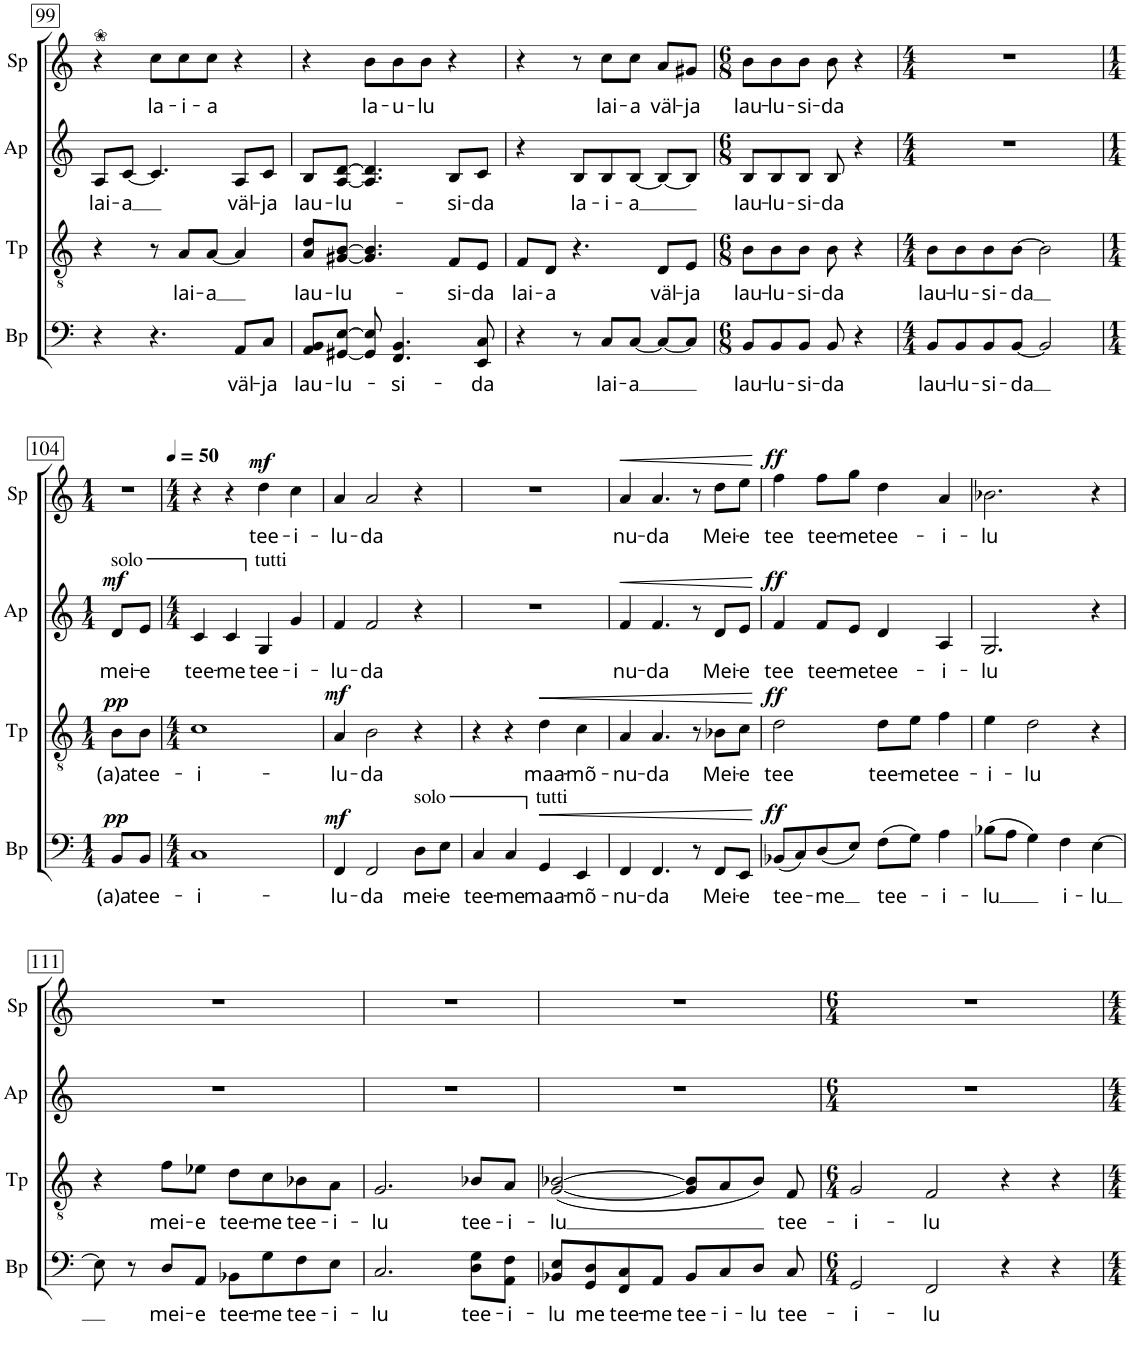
**kern	**text	**text	**dynam	**kern	**text	**dynam	**kern	**text	**dynam	**kern	**text	**dynam	**kern	**kern	**dynam	**kern	**text	**dynam	**kern	**text	**dynam	**kern	**text	**dynam	**kern	**text	**dynam
*part9	*part9	*part9	*part9	*part8	*part8	*part8	*part7	*part7	*part7	*part6	*part6	*part6	*part5	*part5	*part5	*part4	*part4	*part4	*part3	*part3	*part3	*part2	*part2	*part2	*part1	*part1	*part1
*staff10	*staff10	*staff10	*staff10	*staff9	*staff9	*staff9	*staff8	*staff8	*staff8	*staff7	*staff7	*staff7	*staff6	*staff5	*staff5/6	*staff4	*staff4	*staff4	*staff3	*staff3	*staff3	*staff2	*staff2	*staff2	*staff1	*staff1	*staff1
*I"Men	*	*	*	*I"Alto II	*	*	*I"Alto I	*	*	*I"Soprano	*	*	*I"Piano	*	*	*I"cp Basso	*	*	*I"cp Tenore	*	*	*I"cp Alto	*	*	*I"cp Soprano	*	*
*I'M.	*	*	*	*I'A2	*	*	*I'A1	*	*	*I'S.	*	*	*I'Pno.	*	*	*	*	*	*	*	*	*	*	*	*I'Sp	*	*
!!LO:PB:g=z
*clefF4	*	*	*	*clefG2	*	*	*clefG2	*	*	*clefG2	*	*	*clefF4	*clefG2	*	*clefF4	*	*	*clefGv2	*	*	*clefG2	*	*	*clefG2	*	*
*	*	*	*	*Trd1c2	*	*	*Trd1c2	*	*	*	*	*	*	*	*	*	*	*	*	*	*	*Trd1c2	*	*	*	*	*
*k[]	*	*	*	*k[]	*	*	*k[]	*	*	*k[]	*	*	*k[]	*k[]	*	*k[]	*	*	*k[]	*	*	*k[]	*	*	*k[]	*	*
*M7/8	*	*	*	*M7/8	*	*	*M7/8	*	*	*M7/8	*	*	*M7/8	*M7/8	*	*M7/8	*	*	*M7/8	*	*	*M7/8	*	*	*M7/8	*	*
=99	=99	=99	=99	=99	=99	=99	=99	=99	=99	=99	=99	=99	=99	=99	=99	=99	=99	=99	=99	=99	=99	=99	=99	=99	=99	=99	=99
!	!	!	!	!	!	!	!	!	!	!	!	!	!	!	!	!	!	!	!	!	!	!	!	!	!LO:TX:a:t=❀	!	!
!	!	!	!	!	!	!	!	!	!	!	!	!	!	!	!	!	!	!	!	!	!	!	!LO:LY:b	!	!	!	!
2..r	.	.	.	2..r	.	.	2..r	.	.	2..r	.	.	8AA	2..r	.	4r	.	.	4r	.	.	8A/L	lai-	.	4r	.	.
!	!	!	!	!	!	!	!	!	!	!	!	!	!	!	!	!	!	!	!	!	!	!	!LO:LY:b	!	!	!	!
.	.	.	.	.	.	.	.	.	.	.	.	.	4F	.	.	.	.	.	.	.	.	[8c/J	a	.	.	.	.
!	!	!	!	!	!	!	!	!	!	!	!	!	!	!	!	!	!	!	!	!	!	!	!	!	!	!LO:LY:b	!
.	.	.	.	.	.	.	.	.	.	.	.	.	.	.	.	4.r	.	.	8r	.	.	4.c/]	.	.	8cc\L	la-	.
!	!	!	!	!	!	!	!	!	!	!	!	!	!	!	!	!	!	!	!	!LO:LY:b	!	!	!	!	!	!LO:LY:b	!
.	.	.	.	.	.	.	.	.	.	.	.	.	4.E	.	.	.	.	.	8A/L	lai-	.	.	.	.	8cc\	-i-	.
!	!	!	!	!	!	!	!	!	!	!	!	!	!	!	!	!	!	!	!	!LO:LY:b	!	!	!	!	!	!LO:LY:b	!
.	.	.	.	.	.	.	.	.	.	.	.	.	.	.	.	.	.	.	[8A/J	-a	.	.	.	.	8cc\J	-a	.
!	!	!	!	!	!	!	!	!	!	!	!	!	!	!	!	!	!LO:LY:b	!	!	!	!	!	!LO:LY:b	!	!	!	!
.	.	.	.	.	.	.	.	.	.	.	.	.	.	.	.	8AA/L	väl-	.	4A/]	.	.	8A/L	väl-	.	4r	.	.
!	!	!	!	!	!	!	!	!	!	!	!	!	!	!	!	!	!LO:LY:b	!	!	!	!	!	!LO:LY:b	!	!	!	!
.	.	.	.	.	.	.	.	.	.	.	.	.	8AA	.	.	8C/J	-ja	.	.	.	.	8c/J	-ja	.	.	.	.
=100	=100	=100	=100	=100	=100	=100	=100	=100	=100	=100	=100	=100	=100	=100	=100	=100	=100	=100	=100	=100	=100	=100	=100	=100	=100	=100	=100
!	!	!	!	!	!	!	!	!	!	!	!	!	!	!	!	!	!LO:LY:b	!	!	!LO:LY:b	!	!	!LO:LY:b	!	!	!	!
2..r	.	.	.	2..r	.	.	2..r	.	.	2..r	.	.	8BB	2..r	.	8AA/ 8BB/L	lau-	.	8A/ 8d/L	lau-	.	8B/L	lau-	.	4r	.	.
!	!	!	!	!	!	!	!	!	!	!	!	!	!	!	!	!	!LO:LY:b	!	!	!LO:LY:b	!	!	!LO:LY:b	!	!	!	!
.	.	.	.	.	.	.	.	.	.	.	.	.	4F	.	.	[8GG#X/ [8E/J	-lu-	.	[8G#X/ [8B/J	-lu-	.	[8A/ [8d/J	lu-	.	.	.	.
!	!	!	!	!	!	!	!	!	!	!	!	!	!	!	!	!	!	!	!	!	!	!	!	!	!	!LO:LY:b	!
.	.	.	.	.	.	.	.	.	.	.	.	.	.	.	.	8GG#/] 8E/]	.	.	4.G#/] 4.B/]	.	.	4.A/] 4.d/]	.	.	8b\L	la-	.
!	!	!	!	!	!	!	!	!	!	!	!	!	!	!	!	!	!LO:LY:b	!	!	!	!	!	!	!	!	!LO:LY:b	!
.	.	.	.	.	.	.	.	.	.	.	.	.	4.E	.	.	4.FF/ 4.BB/	si-	.	.	.	.	.	.	.	8b\	-u-	.
!	!	!	!	!	!	!	!	!	!	!	!	!	!	!	!	!	!	!	!	!	!	!	!	!	!	!LO:LY:b	!
.	.	.	.	.	.	.	.	.	.	.	.	.	.	.	.	.	.	.	.	.	.	.	.	.	8b\J	-lu	.
!	!	!	!	!	!	!	!	!	!	!	!	!	!	!	!	!	!	!	!	!LO:LY:b	!	!	!LO:LY:b	!	!	!	!
.	.	.	.	.	.	.	.	.	.	.	.	.	.	.	.	.	.	.	8F/L	-si-	.	8B/L	-si-	.	4r	.	.
!	!	!	!	!	!	!	!	!	!	!	!	!	!	!	!	!	!LO:LY:b	!	!	!LO:LY:b	!	!	!LO:LY:b	!	!	!	!
.	.	.	.	.	.	.	.	.	.	.	.	.	8BB	.	.	8EE/ 8C/	-da	.	8E/J	-da	.	8c/J	-da	.	.	.	.
=101	=101	=101	=101	=101	=101	=101	=101	=101	=101	=101	=101	=101	=101	=101	=101	=101	=101	=101	=101	=101	=101	=101	=101	=101	=101	=101	=101
!	!	!	!	!	!	!	!	!	!	!	!	!	!	!	!	!	!	!	!	!LO:LY:b	!	!	!	!	!	!	!
2..r	.	.	.	2..r	.	.	2..r	.	.	2..r	.	.	8C	2..r	.	4r	.	.	8F/L	lai-	.	4r	.	.	4r	.	.
!	!	!	!	!	!	!	!	!	!	!	!	!	!	!	!	!	!	!	!	!LO:LY:b	!	!	!	!	!	!	!
.	.	.	.	.	.	.	.	.	.	.	.	.	4F	.	.	.	.	.	8D/J	-a	.	.	.	.	.	.	.
!	!	!	!	!	!	!	!	!	!	!	!	!	!	!	!	!	!	!	!	!	!	!	!LO:LY:b	!	!	!	!
.	.	.	.	.	.	.	.	.	.	.	.	.	.	.	.	8r	.	.	4.r	.	.	8B/L	la-	.	8r	.	.
!	!	!	!	!	!	!	!	!	!	!	!	!	!	!	!	!	!LO:LY:b	!	!	!	!	!	!LO:LY:b	!	!	!LO:LY:b	!
.	.	.	.	.	.	.	.	.	.	.	.	.	4F	.	.	8C/L	lai-	.	.	.	.	8B/	-i-	.	8cc\L	lai-	.
!	!	!	!	!	!	!	!	!	!	!	!	!	!	!	!	!	!LO:LY:b	!	!	!	!	!	!LO:LY:b	!	!	!LO:LY:b	!
.	.	.	.	.	.	.	.	.	.	.	.	.	.	.	.	[8C/J	-a	.	.	.	.	[8B/J	-a	.	8cc\J	-a	.
!	!	!	!	!	!	!	!	!	!	!	!	!	!	!	!	!	!	!	!	!LO:LY:b	!	!	!	!	!	!LO:LY:b	!
.	.	.	.	.	.	.	.	.	.	.	.	.	4E	.	.	8C/L_	.	.	8D/L	väl-	.	8B/L_	.	.	8a/L	väl-	.
!	!	!	!	!	!	!	!	!	!	!	!	!	!	!	!	!	!	!	!	!LO:LY:b	!	!	!	!	!	!LO:LY:b	!
.	.	.	.	.	.	.	.	.	.	.	.	.	.	.	.	8C/J]	.	.	8E/J	-ja	.	8B/J]	.	.	8g#X/J	-ja	.
=102	=102	=102	=102	=102	=102	=102	=102	=102	=102	=102	=102	=102	=102	=102	=102	=102	=102	=102	=102	=102	=102	=102	=102	=102	=102	=102	=102
*M6/8	*	*	*	*M6/8	*	*	*M6/8	*	*	*M6/8	*	*	*M6/8	*M6/8	*	*M6/8	*	*	*M6/8	*	*	*M6/8	*	*	*M6/8	*	*
!	!	!	!	!	!	!	!	!	!	!	!	!	!	!	!	!	!LO:LY:b	!	!	!LO:LY:b	!	!	!LO:LY:b	!	!	!LO:LY:b	!
2.r	.	.	.	2.r	.	.	2.r	.	.	2.r	.	.	2.r	8e	.	8BB/L	lau-	.	8B\L	lau-	.	8B/L	lau-	.	8b\L	lau-	.
!	!	!	!	!	!	!	!	!	!	!	!	!	!	!	!	!	!LO:LY:b	!	!	!LO:LY:b	!	!	!LO:LY:b	!	!	!LO:LY:b	!
.	.	.	.	.	.	.	.	.	.	.	.	.	.	4e	.	8BB/	-lu-	.	8B\	-lu-	.	8B/	-lu-	.	8b\	-lu-	.
!	!	!	!	!	!	!	!	!	!	!	!	!	!	!	!	!	!LO:LY:b	!	!	!LO:LY:b	!	!	!LO:LY:b	!	!	!LO:LY:b	!
.	.	.	.	.	.	.	.	.	.	.	.	.	.	.	.	8BB/J	-si-	.	8B\J	-si-	.	8B/J	-si-	.	8b\J	-si-	.
!	!	!	!	!	!	!	!	!	!	!	!	!	!	!	!	!	!LO:LY:b	!	!	!LO:LY:b	!	!	!LO:LY:b	!	!	!LO:LY:b	!
.	.	.	.	.	.	.	.	.	.	.	.	.	.	4e	.	8BB/	-da	.	8B\	-da	.	8B/	-da	.	8b\	-da	.
.	.	.	.	.	.	.	.	.	.	.	.	.	.	.	.	4r	.	.	4r	.	.	4r	.	.	4r	.	.
.	.	.	.	.	.	.	.	.	.	.	.	.	.	[8e	.	.	.	.	.	.	.	.	.	.	.	.	.
=103	=103	=103	=103	=103	=103	=103	=103	=103	=103	=103	=103	=103	=103	=103	=103	=103	=103	=103	=103	=103	=103	=103	=103	=103	=103	=103	=103
*M4/4	*	*	*	*M4/4	*	*	*M4/4	*	*	*M4/4	*	*	*M4/4	*M4/4	*	*M4/4	*	*	*M4/4	*	*	*M4/4	*	*	*M4/4	*	*
!	!	!	!	!	!	!	!	!	!	!	!	!	!	!	!LO:DY:b=2	!	!LO:LY:b	!	!	!LO:LY:b	!	!	!	!	!	!	!
1r	.	.	.	1r	.	.	1r	.	.	1r	.	.	16EE/LL	8e]	p	8BB/L	lau-	.	8B\L	lau-	.	1r	.	.	1r	.	.
.	.	.	.	.	.	.	.	.	.	.	.	.	16EE/J	.	.	.	.	.	.	.	.	.	.	.	.	.	.
!	!	!	!	!	!	!	!	!	!	!	!	!	!	!	!	!	!LO:LY:b	!	!	!LO:LY:b	!	!	!	!	!	!	!
.	.	.	.	.	.	.	.	.	.	.	.	.	16EE/L	4e	.	8BB/	-lu-	.	8B\	-lu-	.	.	.	.	.	.	.
.	.	.	.	.	.	.	.	.	.	.	.	.	16EE/JJ	.	.	.	.	.	.	.	.	.	.	.	.	.	.
!	!	!	!	!	!	!	!	!	!	!	!	!	!	!	!	!	!LO:LY:b	!	!	!LO:LY:b	!	!	!	!	!	!	!
.	.	.	.	.	.	.	.	.	.	.	.	.	16EE/LL	.	.	8BB/	-si-	.	8B\	-si-	.	.	.	.	.	.	.
.	.	.	.	.	.	.	.	.	.	.	.	.	16EE/	.	.	.	.	.	.	.	.	.	.	.	.	.	.
!	!	!	!	!	!	!	!	!	!	!	!	!	!	!	!	!	!LO:LY:b	!	!	!LO:LY:b	!	!	!	!	!	!	!
.	.	.	.	.	.	.	.	.	.	.	.	.	16EE/JJ	2e	.	[8BB/J	-da	.	[8B\J	-da	.	.	.	.	.	.	.
.	.	.	.	.	.	.	.	.	.	.	.	.	16r	.	.	.	.	.	.	.	.	.	.	.	.	.	.
.	.	.	.	.	.	.	.	.	.	.	.	.	16EE/ 16BB/LL	.	.	2BB/]	.	.	2B\]	.	.	.	.	.	.	.	.
.	.	.	.	.	.	.	.	.	.	.	.	.	16EE/ 16BB/J	.	.	.	.	.	.	.	.	.	.	.	.	.	.
.	.	.	.	.	.	.	.	.	.	.	.	.	16EE/ 16BB/L	.	.	.	.	.	.	.	.	.	.	.	.	.	.
.	.	.	.	.	.	.	.	.	.	.	.	.	16EE/ 16BB/JJ	.	.	.	.	.	.	.	.	.	.	.	.	.	.
*	*	*	*	*	*	*	*	*	*	*	*	*	*Xbrackettup	*	*	*	*	*	*	*	*	*	*	*	*	*	*
.	.	.	.	.	.	.	.	.	.	.	.	.	12EE/ 12BB/L	.	.	.	.	.	.	.	.	.	.	.	.	.	.
.	.	.	.	.	.	.	.	.	.	.	.	.	12EE/ 12BB/	.	.	.	.	.	.	.	.	.	.	.	.	.	.
.	.	.	.	.	.	.	.	.	.	.	.	.	.	8r	.	.	.	.	.	.	.	.	.	.	.	.	.
.	.	.	.	.	.	.	.	.	.	.	.	.	12EE/ 12BB/J	.	.	.	.	.	.	.	.	.	.	.	.	.	.
!!LO:LB:g=z
=104	=104	=104	=104	=104	=104	=104	=104	=104	=104	=104	=104	=104	=104	=104	=104	=104	=104	=104	=104	=104	=104	=104	=104	=104	=104	=104	=104
*M1/4	*	*	*	*M1/4	*	*	*M1/4	*	*	*M1/4	*	*	*M1/4	*M1/4	*	*M1/4	*	*	*M1/4	*	*	*M1/4	*	*	*M1/4	*	*
!	!	!	!	!	!	!	!	!	!	!	!	!	!	!	!	!	!	!	!	!	!	!LO:TX:a:t=solo	!	!	!	!	!
!	!	!	!LO:DY:b	!	!	!LO:DY:b	!	!	!	!	!	!	!	!	!	!	!LO:LY:b	!LO:DY:a	!	!LO:LY:b	!LO:DY:a	!	!LO:LY:b	!LO:DY:a	!	!	!
8r	.	.	pp	8r	.	pp	4r	.	.	4r	.	.	24EE/ 24BB/LL	4r	.	8BB/L	(a)a	pp	8B\L	(a)a	pp	8d/L	mei-	mf	4r	.	.
.	.	.	.	.	.	.	.	.	.	.	.	.	24EE/ 24C/	.	.	.	.	.	.	.	.	.	.	.	.	.	.
.	.	.	.	.	.	.	.	.	.	.	.	.	24EE/ 24D/J	.	.	.	.	.	.	.	.	.	.	.	.	.	.
!	!	!	!	!	!	!	!	!	!	!	!	!	!	!	!	!	!LO:LY:b	!	!	!LO:LY:b	!	!	!LO:LY:b	!	!	!	!
8BB	tee-	.	.	8B	tee-	.	.	.	.	.	.	.	8EE/ 8E/J	.	.	8BB/J	tee-	.	8B\J	tee-	.	8e/J	-e	.	.	.	.
=105	=105	=105	=105	=105	=105	=105	=105	=105	=105	=105	=105	=105	=105	=105	=105	=105	=105	=105	=105	=105	=105	=105	=105	=105	=105	=105	=105
*M4/4	*	*	*	*M4/4	*	*	*M4/4	*	*	*M4/4	*	*	*M4/4	*M4/4	*	*M4/4	*	*	*M4/4	*	*	*M4/4	*	*	*M4/4	*	*
*	*	*	*	*	*	*	*	*	*	*	*	*	*	*	*	*	*	*	*	*	*	*	*	*	*MM50	*	*
!	!	!	!	!	!	!	!	!	!	!	!	!	!	!	!	!	!LO:LY:b	!	!	!LO:LY:b	!	!	!LO:LY:b	!	!	!	!
1C	-i-	.	.	1c	-i-	.	4r	.	.	4r	.	.	1CC: 1EE: 1GG: 1C:	1c 1e 1g 1cc	.	1C	-i-	.	1c	-i-	.	4c/	tee-	.	4r	.	.
!	!	!	!	!	!	!	!	!	!	!	!	!	!	!	!	!	!	!	!	!	!	!	!LO:LY:b	!	!	!	!
.	.	.	.	.	.	.	4r	.	.	4r	.	.	.	.	.	.	.	.	.	.	.	4c/	-me	.	4r	.	.
!	!	!	!	!	!	!	!	!	!	!	!	!	!	!	!	!	!	!	!	!	!	!LO:TX:a:t=tutti	!	!	!	!	!
!	!	!	!	!	!	!	!	!	!	!	!	!LO:DY:b	!	!	!	!	!	!	!	!	!	!	!LO:LY:b	!	!	!LO:LY:b	!LO:DY:a
.	.	.	.	.	.	.	4G	tee-	.	4dd	tee-	mf	.	.	.	.	.	.	.	.	.	4G/	tee-	.	4dd\	tee-	mf
!	!	!	!	!	!	!	!	!	!	!	!	!	!	!	!	!	!	!	!	!	!	!	!LO:LY:b	!	!	!LO:LY:b	!
.	.	.	.	.	.	.	4g	-i-	.	4cc	-i-	.	.	.	.	.	.	.	.	.	.	4g/	-i-	.	4cc\	-i-	.
=106	=106	=106	=106	=106	=106	=106	=106	=106	=106	=106	=106	=106	=106	=106	=106	=106	=106	=106	=106	=106	=106	=106	=106	=106	=106	=106	=106
!	!	!	!LO:DY:b	!	!	!LO:DY:b	!	!	!	!	!	!	!	!	!	!	!LO:LY:b	!LO:DY:a	!	!LO:LY:b	!LO:DY:a	!	!LO:LY:b	!	!	!LO:LY:b	!
4FF	-lu-	.	mf	4A	-lu-	mf	4f	-lu-	.	4a	-lu-	.	4DD 4C	2r	.	4FF/	-lu-	mf	4A/	-lu-	mf	4f/	-lu-	.	4a/	-lu-	.
!	!	!	!	!	!	!	!	!	!	!	!	!	!	!	!	!	!LO:LY:b	!	!	!LO:LY:b	!	!	!LO:LY:b	!	!	!LO:LY:b	!
2FF	-da	.	.	2B	-da	.	2f	-da	.	2a	-da	.	2DD 2D	.	.	2FF/	-da	.	2B\	-da	.	2f/	-da	.	2a/	-da	.
!	!	!	!	!	!	!	!	!	!	!	!	!	!	!	!LO:DY:b	!	!	!	!	!	!	!	!	!	!	!	!
*	*	*	*	*	*	*	*	*	*	*	*	*	*	*tremolo	*	*	*	*	*	*	*	*	*	*	*	*	*
.	.	.	.	.	.	.	.	.	.	.	.	.	.	32f 32a 32b 32ddLLL	p	.	.	.	.	.	.	.	.	.	.	.	.
.	.	.	.	.	.	.	.	.	.	.	.	.	.	32f 32a 32b 32dd	.	.	.	.	.	.	.	.	.	.	.	.	.
.	.	.	.	.	.	.	.	.	.	.	.	.	.	32f 32a 32b 32dd	.	.	.	.	.	.	.	.	.	.	.	.	.
.	.	.	.	.	.	.	.	.	.	.	.	.	.	32f 32a 32b 32dd	.	.	.	.	.	.	.	.	.	.	.	.	.
.	.	.	.	.	.	.	.	.	.	.	.	.	.	32f 32a 32b 32dd	.	.	.	.	.	.	.	.	.	.	.	.	.
.	.	.	.	.	.	.	.	.	.	.	.	.	.	32f 32a 32b 32dd	.	.	.	.	.	.	.	.	.	.	.	.	.
.	.	.	.	.	.	.	.	.	.	.	.	.	.	32f 32a 32b 32dd	.	.	.	.	.	.	.	.	.	.	.	.	.
.	.	.	.	.	.	.	.	.	.	.	.	.	.	32f 32a 32b 32ddJJJ	.	.	.	.	.	.	.	.	.	.	.	.	.
*	*	*	*	*	*	*	*	*	*	*	*	*	*	*Xtremolo	*	*	*	*	*	*	*	*	*	*	*	*	*
!	!	!	!	!	!	!	!	!	!	!	!	!	!	!	!	!LO:TX:a:t=solo	!	!	!	!	!	!	!	!	!	!	!
!	!	!	!	!	!	!	!	!	!	!	!	!	!	!	!	!	!LO:LY:b	!	!	!	!	!	!	!	!	!	!
4r	.	.	.	4r	.	.	4r	.	.	4r	.	.	4r	4r	.	8D\L	mei-	.	4r	.	.	4r	.	.	4r	.	.
!	!	!	!	!	!	!	!	!	!	!	!	!	!	!	!	!	!LO:LY:b	!	!	!	!	!	!	!	!	!	!
.	.	.	.	.	.	.	.	.	.	.	.	.	.	.	.	8E\J	-e	.	.	.	.	.	.	.	.	.	.
=107	=107	=107	=107	=107	=107	=107	=107	=107	=107	=107	=107	=107	=107	=107	=107	=107	=107	=107	=107	=107	=107	=107	=107	=107	=107	=107	=107
!	!	!	!	!	!	!	!	!	!	!	!	!	!	!	!	!	!LO:LY:b	!	!	!	!	!	!	!	!	!	!
4r	.	.	.	4r	.	.	1r	.	.	1r	.	.	1r	1r	.	4C/	tee-	.	4r	.	.	1r	.	.	1r	.	.
!	!	!	!	!	!	!	!	!	!	!	!	!	!	!	!	!	!LO:LY:b	!	!	!	!	!	!	!	!	!	!
4r	.	.	.	4r	.	.	.	.	.	.	.	.	.	.	.	4C/	-me	.	4r	.	.	.	.	.	.	.	.
!	!	!	!	!	!	!	!	!	!	!	!	!	!	!	!	!LO:TX:a:t=tutti	!	!	!	!	!	!	!	!	!	!	!
!	!	!	!LO:HP:b	!	!	!LO:HP:b	!	!	!	!	!	!	!	!	!	!	!LO:LY:b	!LO:HP:b	!	!LO:LY:b	!LO:HP:b	!	!	!	!	!	!
4GG	maa-	.	<	4d	maa-	<	.	.	.	.	.	.	.	.	.	4GG/	maa-	<	4d\	maa-	<	.	.	.	.	.	.
!	!	!	!	!	!	!	!	!	!	!	!	!	!	!	!	!	!LO:LY:b	!	!	!LO:LY:b	!	!	!	!	!	!	!
4EE	-mõ-	.	.	4c	-mõ-	.	.	.	.	.	.	.	.	.	.	4EE/	-mõ-	.	4c\	-mõ-	.	.	.	.	.	.	.
=108	=108	=108	=108	=108	=108	=108	=108	=108	=108	=108	=108	=108	=108	=108	=108	=108	=108	=108	=108	=108	=108	=108	=108	=108	=108	=108	=108
!	!	!	!	!	!	!	!	!	!LO:HP:b	!	!	!LO:HP:b	!	!	!	!	!LO:LY:b	!	!	!LO:LY:b	!	!	!LO:LY:b	!LO:HP:b	!	!LO:LY:b	!LO:HP:b
4FF	-nu-	.	.	4A	nu-	.	4f	nu-	<	4a	nu-	<	4DD 4FF	4r	.	4FF/	-nu-	.	4A/	nu-	.	4f/	nu-	<	4a/	nu-	<
!	!	!	!	!	!	!	!	!	!	!	!	!	!	!	!	!	!LO:LY:b	!	!	!LO:LY:b	!	!	!LO:LY:b	!	!	!LO:LY:b	!
4.FF	-da	.	.	4.A	-da	.	4.f	-da	.	4.a	-da	.	4.DD 4.D	4r	.	4.FF/	-da	.	4.A/	-da	.	4.f/	-da	.	4.a/	-da	.
.	.	.	.	.	.	.	.	.	.	.	.	.	.	4r	.	.	.	.	.	.	.	.	.	.	.	.	.
8r	.	.	.	8r	.	.	8r	.	.	8r	.	.	8r	.	.	8r	.	.	8r	.	.	8r	.	.	8r	.	.
!	!	!	!	!	!	!	!	!	!	!	!	!	!	!	!LO:DY:b=2	!	!LO:LY:b	!	!	!LO:LY:b	!	!	!LO:LY:b	!	!	!LO:LY:b	!
!	!	!	!	!	!	!	!	!	!	!	!	!	!	!	!LO:DY:n=1:b	!	!	!	!	!	!	!	!	!	!	!	!
8FF/L	Mei-	.	.	8B-X/L	Mei-	.	8d/L	Mei-	.	8dd\L	Mei-	.	8d\L	8dd\L	f f	8FF/L	Mei-	.	8B-X\L	Mei-	.	8d/L	Mei-	.	8dd\L	Mei-	.
!	!	!	!	!	!	!	!	!	!	!	!	!	!	!	!	!	!LO:LY:b	!	!	!LO:LY:b	!	!	!LO:LY:b	!	!	!LO:LY:b	!
8EE/J	-e	.	.	8c/J	-e	.	8e/J	-e	.	8ee\J	-e	.	8c\J	8cc\J	.	8EE/J	-e	.	8c\J	-e	.	8e/J	-e	.	8ee\J	-e	.
.	.	.	[	.	.	[	.	.	[	.	.	[	.	.	.	.	.	[	.	.	[	.	.	[	.	.	[
=109	=109	=109	=109	=109	=109	=109	=109	=109	=109	=109	=109	=109	=109	=109	=109	=109	=109	=109	=109	=109	=109	=109	=109	=109	=109	=109	=109
!	!	!	!LO:DY:b	!	!	!LO:DY:b	!	!	!LO:DY:b	!	!	!LO:DY:b	!	!	!	!	!LO:LY:b	!LO:DY:a	!	!LO:LY:b	!LO:DY:a	!	!LO:LY:b	!LO:DY:a	!	!LO:LY:b	!LO:DY:a
(8BB-X/L	tee-	.	ff	2d	tee	ff	4f	tee	ff	4ff	tee	ff	4B-X	4b-X	.	(8BB-X/L	tee-	ff	2d\	tee	ff	4f/	tee	ff	4ff\	tee	ff
8C/J)	.	.	.	.	.	.	.	.	.	.	.	.	.	.	.	8C/)	.	.	.	.	.	.	.	.	.	.	.
!	!	!	!	!	!	!	!	!	!	!	!	!	!	!	!	!	!LO:LY:b	!	!	!	!	!	!LO:LY:b	!	!	!LO:LY:b	!
(8D\L	-me	.	.	.	.	.	8f/L	tee-	.	8ff\L	tee-	.	4A	4a	.	(8D/	-me	.	.	.	.	8f/L	tee-	.	8ff\L	tee-	.
!	!	!	!	!	!	!	!	!	!	!	!	!	!	!	!	!	!	!	!	!	!	!	!LO:LY:b	!	!	!LO:LY:b	!
8E\J)	.	.	.	.	.	.	8e/J	-me	.	8gg\J	-me	.	.	.	.	8E/J)	.	.	.	.	.	8e/J	-me	.	8gg\J	-me	.
!	!	!	!	!	!	!	!	!	!	!	!	!	!	!	!	!	!LO:LY:b	!	!	!LO:LY:b	!	!	!LO:LY:b	!	!	!LO:LY:b	!
(8F\L	tee-	.	.	8d/L	tee-	.	4d	tee-	.	4dd	tee-	.	4F	4f	.	(8F\L	tee-	.	8d\L	tee-	.	4d/	tee-	.	4dd\	tee-	.
!	!	!	!	!	!	!	!	!	!	!	!	!	!	!	!	!	!	!	!	!LO:LY:b	!	!	!	!	!	!	!
8G\J)	.	.	.	8e/J	-me	.	.	.	.	.	.	.	.	.	.	8G\J)	.	.	8e\J	-me	.	.	.	.	.	.	.
!	!	!	!	!	!	!	!	!	!	!	!	!	!	!	!	!	!LO:LY:b	!	!	!LO:LY:b	!	!	!LO:LY:b	!	!	!LO:LY:b	!
4A	-i-	.	.	4f	tee-	.	4A	-i-	.	4a	-i-	.	4A	4a	.	4A\	-i-	.	4f\	tee-	.	4A/	-i-	.	4a/	-i-	.
=110	=110	=110	=110	=110	=110	=110	=110	=110	=110	=110	=110	=110	=110	=110	=110	=110	=110	=110	=110	=110	=110	=110	=110	=110	=110	=110	=110
!	!	!	!	!	!	!	!	!	!	!	!	!	!	!	!	!	!LO:LY:b	!	!	!LO:LY:b	!	!	!LO:LY:b	!	!	!LO:LY:b	!
(8B-X\L	-lu	.	.	4e	-i-	.	2.G	lu	.	2.b-X	-lu	.	2A	2a	.	(8B-X\L	-lu	.	4e\	-i-	.	2.G/	lu	.	2.b-X\	-lu	.
8A\J	.	.	.	.	.	.	.	.	.	.	.	.	.	.	.	8A\J	.	.	.	.	.	.	.	.	.	.	.
!	!	!	!	!	!	!	!	!	!	!	!	!	!	!	!	!	!	!	!	!LO:LY:b	!	!	!	!	!	!	!
4G)	.	.	.	2d	-lu	.	.	.	.	.	.	.	.	.	.	4G\)	.	.	2d\	-lu	.	.	.	.	.	.	.
!	!	!	!	!	!	!	!	!	!	!	!	!	!	!	!	!	!LO:LY:b	!	!	!	!	!	!	!	!	!	!
4F	i-	.	.	.	.	.	.	.	.	.	.	.	4r	4r	.	4F\	i-	.	.	.	.	.	.	.	.	.	.
!	!	!	!	!	!	!	!	!	!	!	!	!	!	!	!	!	!LO:LY:b	!	!	!	!	!	!	!	!	!	!
[4E	-lu	.	.	4r	.	.	4r	.	.	4r	.	.	4r	4r	.	[4E\	-lu	.	4r	.	.	4r	.	.	4r	.	.
!!LO:LB:g=z
=111	=111	=111	=111	=111	=111	=111	=111	=111	=111	=111	=111	=111	=111	=111	=111	=111	=111	=111	=111	=111	=111	=111	=111	=111	=111	=111	=111
*^	*	*	*	*	*	*	*	*	*	*	*	*	*	*	*	*	*	*	*	*	*	*	*	*	*	*	*
8E]	4ryy	.	.	.	1r	.	.	1r	.	.	1r	.	.	1r	1r	.	8E\]	.	.	4r	.	.	1r	.	.	1r	.	.
8r	.	.	.	.	.	.	.	.	.	.	.	.	.	.	.	.	8r	.	.	.	.	.	.	.	.	.	.	.
!	!	!	!	!	!	!	!	!	!	!	!	!	!	!	!	!	!	!LO:LY:b	!	!	!LO:LY:b	!	!	!	!	!	!	!
8F\L	8D/L	mei-	.	.	.	.	.	.	.	.	.	.	.	.	.	.	8D/L	mei-	.	8f\L	mei-	.	.	.	.	.	.	.
!	!	!	!	!	!	!	!	!	!	!	!	!	!	!	!	!	!	!LO:LY:b	!	!	!LO:LY:b	!	!	!	!	!	!	!
8F\J	8AA/J	-e	.	.	.	.	.	.	.	.	.	.	.	.	.	.	8AA/J	-e	.	8e-X\J	-e	.	.	.	.	.	.	.
!	!	!	!	!	!	!	!	!	!	!	!	!	!	!	!	!	!	!LO:LY:b	!	!	!LO:LY:b	!	!	!	!	!	!	!
8F\L	8BB-X\L	tee-	.	.	.	.	.	.	.	.	.	.	.	.	.	.	8BB-X\L	tee-	.	8d\L	tee-	.	.	.	.	.	.	.
!	!	!	!	!	!	!	!	!	!	!	!	!	!	!	!	!	!	!LO:LY:b	!	!	!LO:LY:b	!	!	!	!	!	!	!
8B-X\J	8G\J	-me	.	.	.	.	.	.	.	.	.	.	.	.	.	.	8G\	-me	.	8c\	-me	.	.	.	.	.	.	.
!	!	!	!	!	!	!	!	!	!	!	!	!	!	!	!	!	!	!LO:LY:b	!	!	!LO:LY:b	!	!	!	!	!	!	!
8B-\L	8F\L	tee-	.	.	.	.	.	.	.	.	.	.	.	.	.	.	8F\	tee-	.	8B-X\	tee-	.	.	.	.	.	.	.
!	!	!	!	!	!	!	!	!	!	!	!	!	!	!	!	!	!	!LO:LY:b	!	!	!LO:LY:b	!	!	!	!	!	!	!
8A\J	8E\J	-i-	.	.	.	.	.	.	.	.	.	.	.	.	.	.	8E\J	-i-	.	8A\J	-i-	.	.	.	.	.	.	.
=112	=112	=112	=112	=112	=112	=112	=112	=112	=112	=112	=112	=112	=112	=112	=112	=112	=112	=112	=112	=112	=112	=112	=112	=112	=112	=112	=112	=112
!	!	!	!	!	!	!	!	!	!	!	!	!	!	!	!	!	!	!LO:LY:b	!	!	!LO:LY:b	!	!	!	!	!	!	!
2.G	2.C	-lu	.	.	1r	.	.	1r	.	.	1r	.	.	1r	1r	.	2.C/	-lu	.	2.G/	-lu	.	1r	.	.	1r	.	.
!	!	!	!	!	!	!	!	!	!	!	!	!	!	!	!	!	!	!LO:LY:b	!	!	!LO:LY:b	!	!	!	!	!	!	!
8G\L	8D/L	.	tee-	.	.	.	.	.	.	.	.	.	.	.	.	.	8D\ 8G\L	tee-	.	8B-X/L	tee-	.	.	.	.	.	.	.
!	!	!	!	!	!	!	!	!	!	!	!	!	!	!	!	!	!	!LO:LY:b	!	!	!LO:LY:b	!	!	!	!	!	!	!
8F\J	8AA/J	.	-i-	.	.	.	.	.	.	.	.	.	.	.	.	.	8AA\ 8F\J	-i-	.	8A/J	-i-	.	.	.	.	.	.	.
=113	=113	=113	=113	=113	=113	=113	=113	=113	=113	=113	=113	=113	=113	=113	=113	=113	=113	=113	=113	=113	=113	=113	=113	=113	=113	=113	=113	=113
!	!	!	!	!	!	!	!	!	!	!	!	!	!	!	!	!	!	!LO:LY:b	!	!	!LO:LY:b	!	!	!	!	!	!	!
([2G	8BB-X/ 8E/L	.	-lu	.	1r	.	.	1r	.	.	1r	.	.	1r	1r	.	8BB-X/ 8E/L	-lu	.	([2G/ [2B-X/	-lu	.	1r	.	.	1r	.	.
!	!	!	!	!	!	!	!	!	!	!	!	!	!	!	!	!	!	!LO:LY:b	!	!	!	!	!	!	!	!	!	!
.	8GG/ 8D/J	.	me	.	.	.	.	.	.	.	.	.	.	.	.	.	8GG/ 8D/	me	.	.	.	.	.	.	.	.	.	.
!	!	!	!	!	!	!	!	!	!	!	!	!	!	!	!	!	!	!LO:LY:b	!	!	!	!	!	!	!	!	!	!
.	8FF/ 8C/L	.	tee-	.	.	.	.	.	.	.	.	.	.	.	.	.	8FF/ 8C/	tee-	.	.	.	.	.	.	.	.	.	.
!	!	!	!	!	!	!	!	!	!	!	!	!	!	!	!	!	!	!LO:LY:b	!	!	!	!	!	!	!	!	!	!
.	8AA/J	.	-me	.	.	.	.	.	.	.	.	.	.	.	.	.	8AA/J	-me	.	.	.	.	.	.	.	.	.	.
!	!	!	!	!	!	!	!	!	!	!	!	!	!	!	!	!	!	!LO:LY:b	!	!	!	!	!	!	!	!	!	!
8G\L]	8BB-/L	.	tee-	.	.	.	.	.	.	.	.	.	.	.	.	.	8BB-/L	tee-	.	8G/] 8B-/]L	.	.	.	.	.	.	.	.
!	!	!	!	!	!	!	!	!	!	!	!	!	!	!	!	!	!	!LO:LY:b	!	!	!	!	!	!	!	!	!	!
8A\J	8C/J	.	-i-	.	.	.	.	.	.	.	.	.	.	.	.	.	8C/	-i-	.	8A/	.	.	.	.	.	.	.	.
!	!	!	!	!	!	!	!	!	!	!	!	!	!	!	!	!	!	!LO:LY:b	!	!	!	!	!	!	!	!	!	!
8B-X\L)	8D/L	.	-lu	.	.	.	.	.	.	.	.	.	.	.	.	.	8D/J	-lu	.	8B-/J)	.	.	.	.	.	.	.	.
!	!	!	!	!	!	!	!	!	!	!	!	!	!	!	!	!	!	!LO:LY:b	!	!	!LO:LY:b	!	!	!	!	!	!	!
8F\J	8C/J	.	tee-	.	.	.	.	.	.	.	.	.	.	.	.	.	8C/	tee-	.	8F/	tee-	.	.	.	.	.	.	.
=114	=114	=114	=114	=114	=114	=114	=114	=114	=114	=114	=114	=114	=114	=114	=114	=114	=114	=114	=114	=114	=114	=114	=114	=114	=114	=114	=114	=114
*M6/4	*	*	*	*	*M6/4	*	*	*M6/4	*	*	*M6/4	*	*	*M6/4	*M6/4	*	*M6/4	*	*	*M6/4	*	*	*M6/4	*	*	*M6/4	*	*
!	!	!	!	!	!	!	!	!	!	!	!	!	!	!	!	!	!	!LO:LY:b	!	!	!LO:LY:b	!	!	!	!	!	!	!
2G	2GG	.	-i-	.	1.r	.	.	1.r	.	.	1.r	.	.	1.r	1.r	.	2GG/	-i-	.	2G/	-i-	.	1.r	.	.	1.r	.	.
!	!	!	!	!	!	!	!	!	!	!	!	!	!	!	!	!	!	!LO:LY:b	!	!	!LO:LY:b	!	!	!	!	!	!	!
2F	2FF	.	-lu	.	.	.	.	.	.	.	.	.	.	.	.	.	2FF/	-lu	.	2F/	-lu	.	.	.	.	.	.	.
2r	2r	.	.	.	.	.	.	.	.	.	.	.	.	.	.	.	4r	.	.	4r	.	.	.	.	.	.	.	.
.	.	.	.	.	.	.	.	.	.	.	.	.	.	.	.	.	4r	.	.	4r	.	.	.	.	.	.	.	.
*v	*v	*	*	*	*	*	*	*	*	*	*	*	*	*	*	*	*	*	*	*	*	*	*	*	*	*	*	*
=	=	=	=	=	=	=	=	=	=	=	=	=	=	=	=	=	=	=	=	=	=	=	=	=	=	=	=
*-	*-	*-	*-	*-	*-	*-	*-	*-	*-	*-	*-	*-	*-	*-	*-	*-	*-	*-	*-	*-	*-	*-	*-	*-	*-	*-	*-
